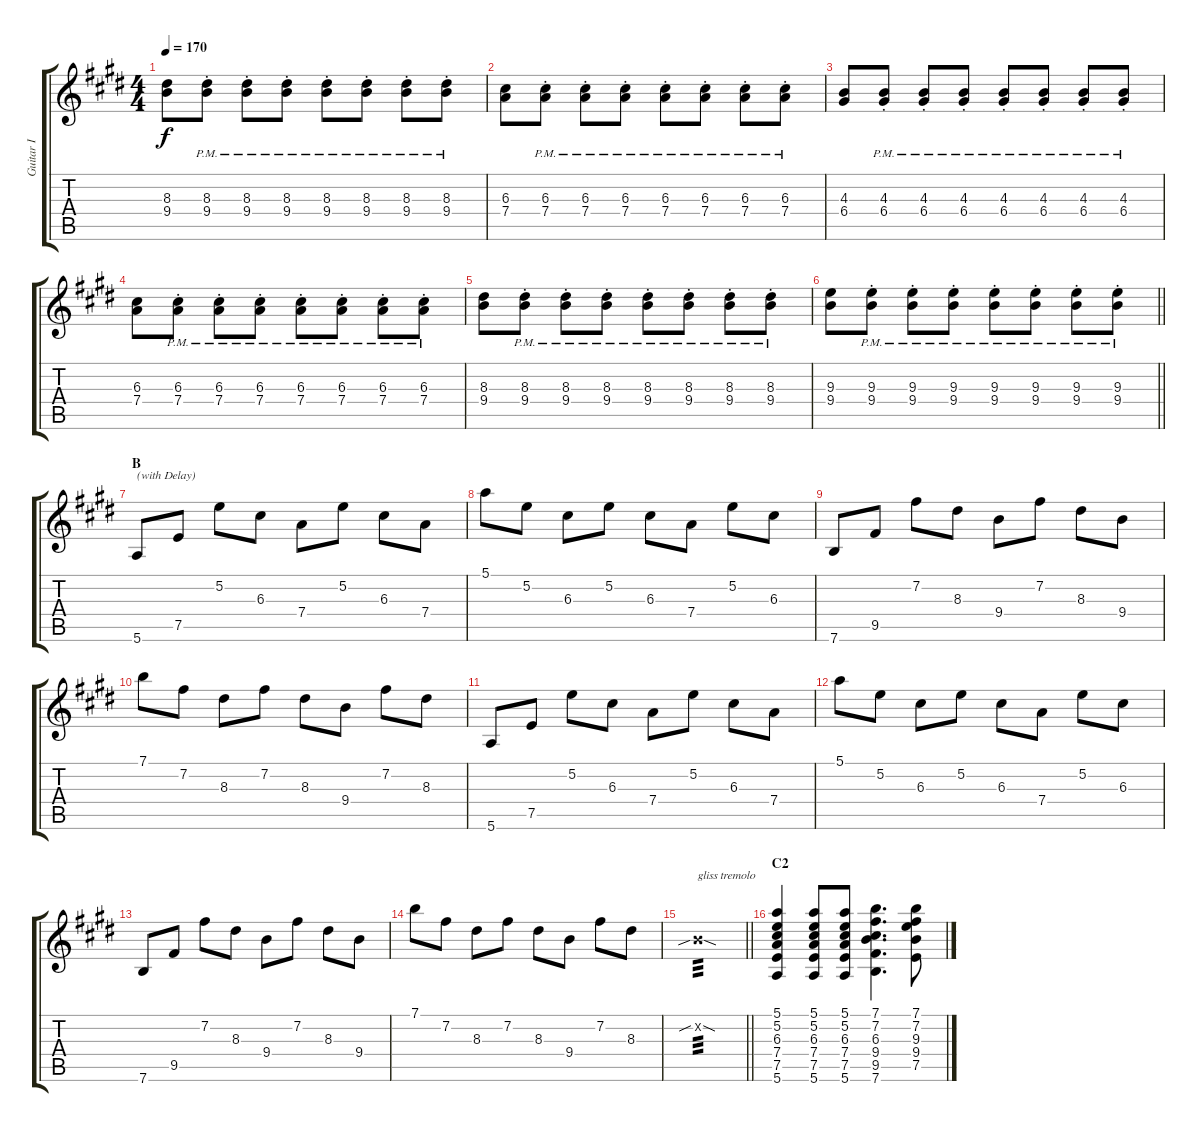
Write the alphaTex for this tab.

\track ("Guitar I" "Guitar I") {instrument overdrivenguitar}
\staff {score tabs}
\tuning (E4 B3 G3 D3 A2 E2) {hide}
\ts (4 4)
\tempo 170
\clef g2
\ks e
(8.3 9.4).8{dy f} (8.3{pm st} 9.4{pm st}).8 (8.3{pm st} 9.4{pm st}).8 (8.3{pm st} 9.4{pm st}).8 (8.3{pm st} 9.4{pm st}).8 (8.3{pm st} 9.4{pm st}).8 (8.3{pm st} 9.4{pm st}).8 (8.3{pm st} 9.4{pm st}).8 |
(6.3 7.4).8 (6.3{pm st} 7.4{pm st}).8 (6.3{pm st} 7.4{pm st}).8 (6.3{pm st} 7.4{pm st}).8 (6.3{pm st} 7.4{pm st}).8 (6.3{pm st} 7.4{pm st}).8 (6.3{pm st} 7.4{pm st}).8 (6.3{pm st} 7.4{pm st}).8 |
(4.3 6.4).8 (4.3{pm st} 6.4{pm st}).8 (4.3{pm st} 6.4{pm st}).8 (4.3{pm st} 6.4{pm st}).8 (4.3{pm st} 6.4{pm st}).8 (4.3{pm st} 6.4{pm st}).8 (4.3{pm st} 6.4{pm st}).8 (4.3{pm st} 6.4{pm st}).8 |
(6.3 7.4).8 (6.3{pm st} 7.4{pm st}).8 (6.3{pm st} 7.4{pm st}).8 (6.3{pm st} 7.4{pm st}).8 (6.3{pm st} 7.4{pm st}).8 (6.3{pm st} 7.4{pm st}).8 (6.3{pm st} 7.4{pm st}).8 (6.3{pm st} 7.4{pm st}).8 |
(8.3 9.4).8 (8.3{pm st} 9.4{pm st}).8 (8.3{pm st} 9.4{pm st}).8 (8.3{pm st} 9.4{pm st}).8 (8.3{pm st} 9.4{pm st}).8 (8.3{pm st} 9.4{pm st}).8 (8.3{pm st} 9.4{pm st}).8 (8.3{pm st} 9.4{pm st}).8 |
\barLineRight lightlight
(9.3 9.4).8 (9.3{pm st} 9.4{pm st}).8 (9.3{pm st} 9.4{pm st}).8 (9.3{pm st} 9.4{pm st}).8 (9.3{pm st} 9.4{pm st}).8 (9.3{pm st} 9.4{pm st}).8 (9.3{pm st} 9.4{pm st}).8 (9.3{pm st} 9.4{pm st}).8 |
\section ("" "B")
5.6.8{txt "(with Delay)"} 7.5.8 5.2.8 6.3.8 7.4.8 5.2.8 6.3.8 7.4.8 |
5.1.8 5.2.8 6.3.8 5.2.8 6.3.8 7.4.8 5.2.8 6.3.8 |
7.6.8 9.5.8 7.2.8 8.3.8 9.4.8 7.2.8 8.3.8 9.4.8 |
7.1.8 7.2.8 8.3.8 7.2.8 8.3.8 9.4.8 7.2.8 8.3.8 |
5.6.8 7.5.8 5.2.8 6.3.8 7.4.8 5.2.8 6.3.8 7.4.8 |
5.1.8 5.2.8 6.3.8 5.2.8 6.3.8 7.4.8 5.2.8 6.3.8 |
7.6.8 9.5.8 7.2.8 8.3.8 9.4.8 7.2.8 8.3.8 9.4.8 |
7.1.8 7.2.8 8.3.8 7.2.8 8.3.8 9.4.8 7.2.8 8.3.8 |
\barLineRight lightlight
0.2{sib sod x}.1{txt "gliss tremolo" tp 3} |
\section ("" "C2")
(5.1 5.2 6.3 7.4 7.5 5.6).4 (5.1 5.2 6.3 7.4 7.5 5.6).8 (5.1 5.2 6.3 7.4 7.5 5.6).8 (7.1 7.2 6.3 9.4 9.5 7.6).4{d} (7.1 7.2 9.3 9.4 7.5).8
